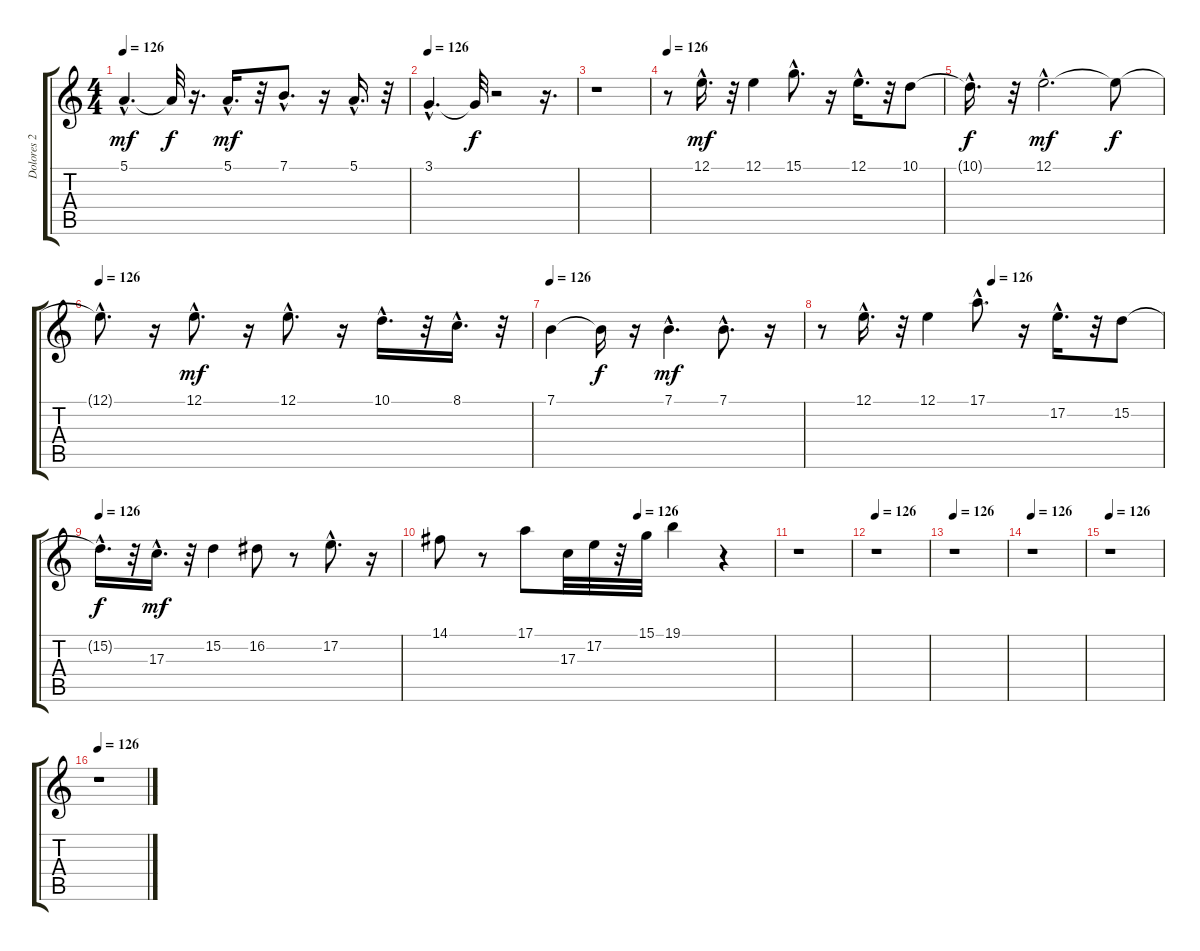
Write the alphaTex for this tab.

\track ("Dolores 2" "Dolores 2") {instrument pad3polysynth}
\staff {score tabs}
\tuning (E4 B3 G3 D3 A2 E2) {hide}
\ts (4 4)
\tempo 126
\clef g2
\ks c
5.1{hac}.4{d dy mf} 5.1{t}.32{dy f} r.16{d} 5.1{hac}.16{d dy mf} r.32 7.1{hac}.8{d} r.16 5.1{hac}.16{d} r.32 |
\tempo 126
3.1{hac}.4{d} 3.1{t}.32{dy f} r.2 r.16{d} |
r.1 |
\tempo 126
r.8 12.1{hac}.16{d dy mf} r.32 12.1.4 15.1{hac}.8{d} r.16 12.1{hac}.16{d} r.32 10.1.8 |
10.1{hac t}.16{d dy f} r.32 12.1{hac}.2{d dy mf} 12.1{t}.8{dy f} |
\tempo 126
12.1{hac t}.8{d} r.16 12.1{hac}.8{d dy mf} r.16 12.1{hac}.8{d} r.16 10.1{hac}.16{d} r.32 8.1{hac}.16{d} r.32 |
\tempo 126
7.1.4 7.1{t}.16{dy f} r.16 7.1{hac}.4{d dy mf} 7.1{hac}.8{d} r.16 |
\tempo (126 0.5)
r.8 12.1{hac}.16{d} r.32 12.1.4 17.1{hac}.8{d} r.16 17.2{hac}.16{d} r.32 15.2.8 |
\tempo 126
15.2{hac t}.16{d dy f} r.32 17.3{hac}.16{d dy mf} r.32 15.2.4 16.2.8 r.8 17.2{hac}.8{d} r.16 |
\tempo (126 0.59375)
14.1.8 r.8 17.1.8 17.3.32 17.2.32 r.32 15.1.32 19.1.4 r.4 |
r.1 |
\tempo 126
r.1 |
\tempo 126
r.1 |
\tempo 126
r.1 |
\tempo 126
r.1 |
\tempo 126
r.1
